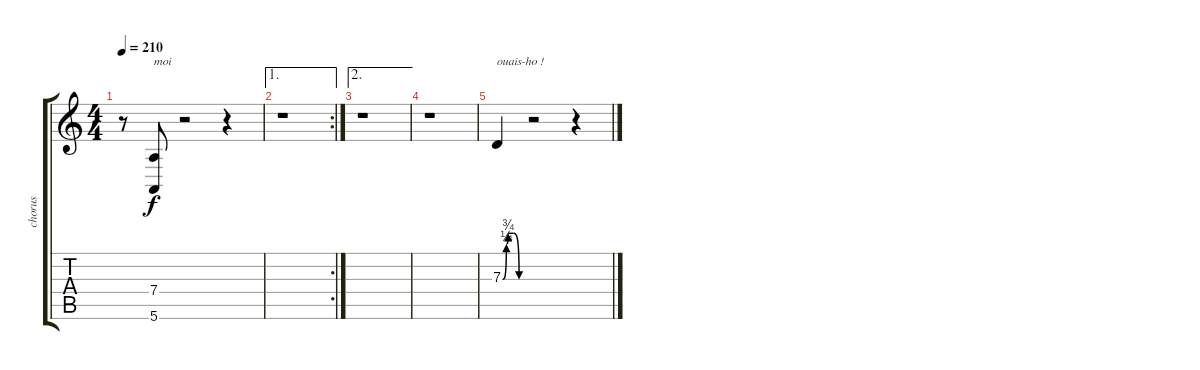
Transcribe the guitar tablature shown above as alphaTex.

\track ("chorus" "chorus") {instrument choiraahs}
\staff {score tabs}
\tuning (E4 B3 G3 D3 A2 E2) {hide}
\ts (4 4)
\tempo 210
\clef g2
\ks c
r.8{dy f} (7.4 5.6).8{txt "moi"} r.2 r.4 |
\ae 1
\rc 2
r.1 |
\ae 2
r.1 |
r.1 |
7.3{be (custom 0 0 10 1 15 3 30 3 45 0 60 0)}.4{txt "ouais-ho !"} r.2 r.4
